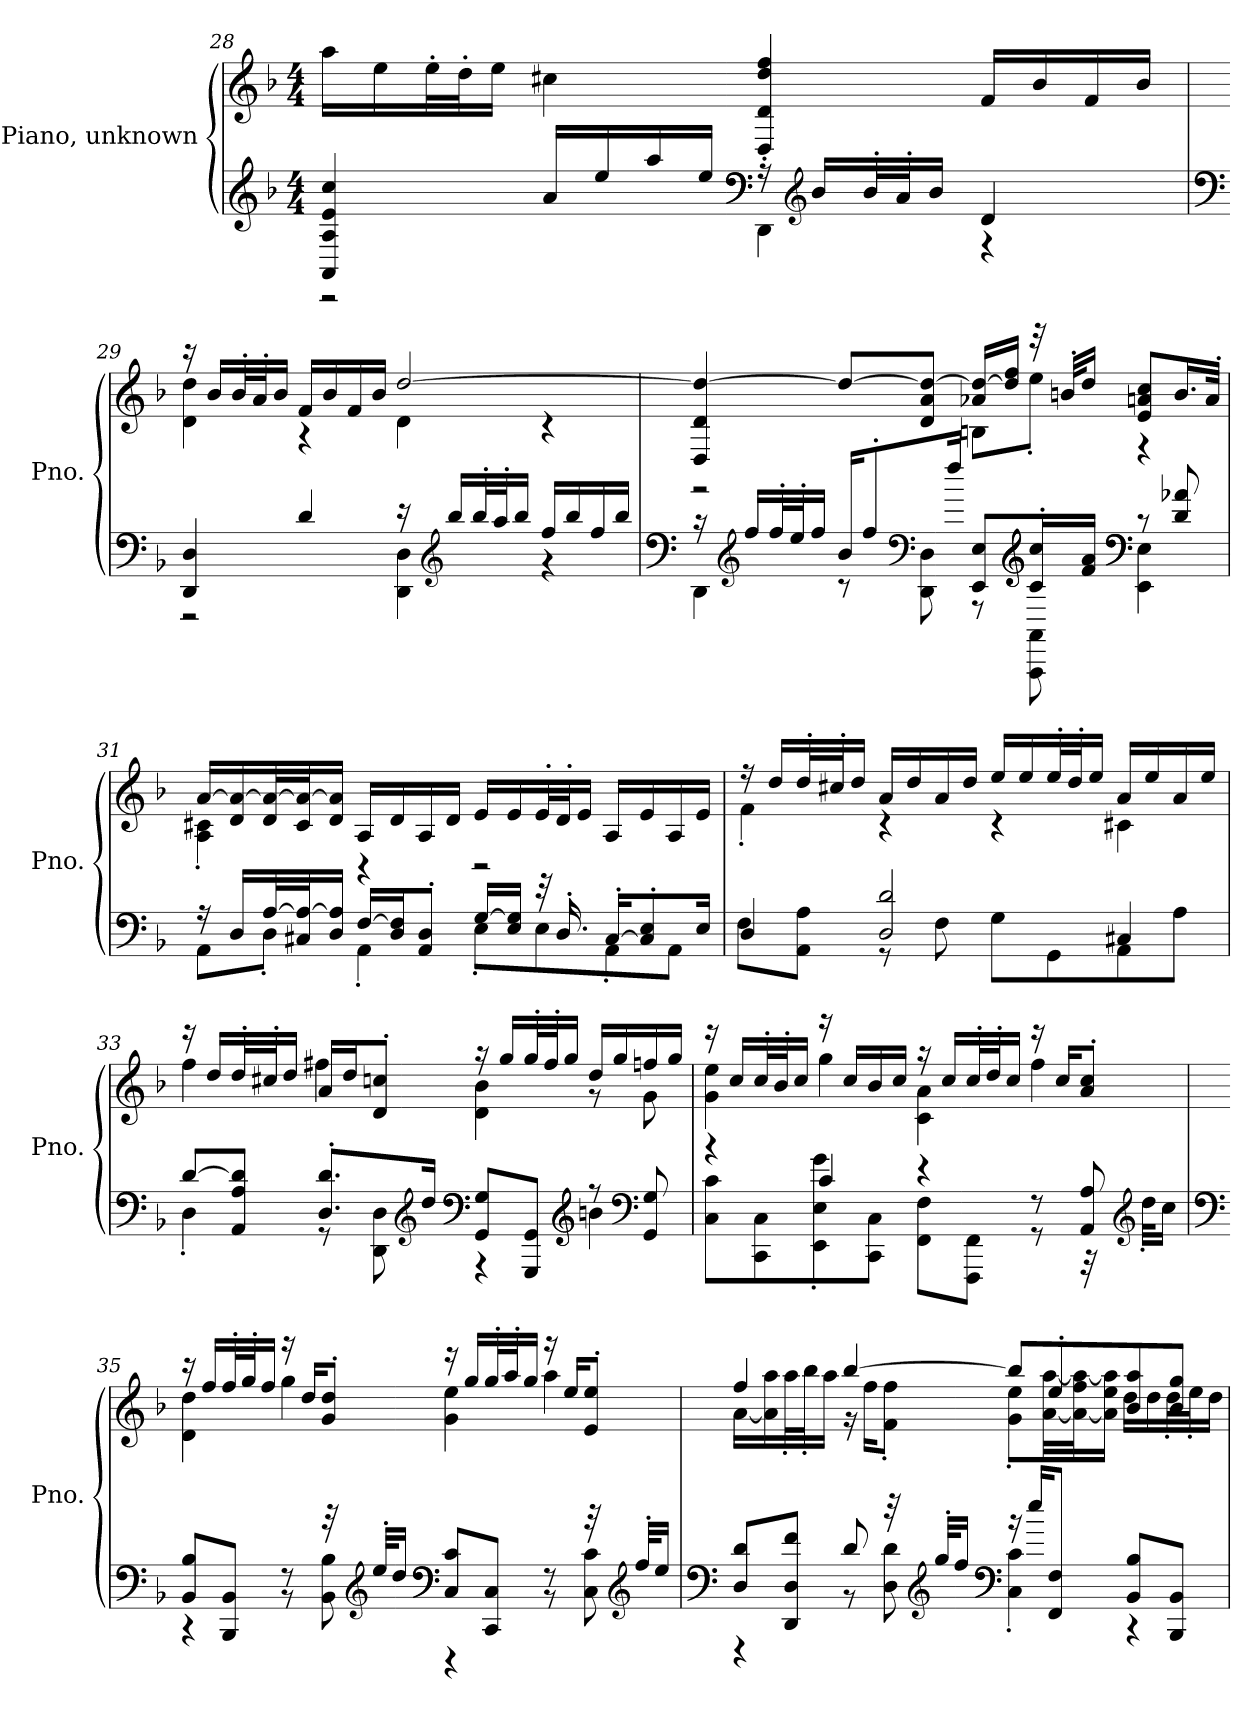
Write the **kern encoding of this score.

**kern	**kern
*part1	*part1
*staff2	*staff1
*I"Piano, unknown	*
*I'Pno.	*
!!LO:LB:g=z
*clefG2	*clefG2
*k[b-]	*k[b-]
*M4/4	*M4/4
=28	=28
*^	*
4AA/ 4A/ 4e/ 4cc/	2r	16aa\LL
.	.	16ee\
.	.	32ee'\L
.	.	32dd'\J
.	.	16ee\JJ
16a/LL	.	4cc#X\
16ee/	.	.
16aa/	.	.
16ee/JJ	.	.
*clefF4	*	*
16r	4DD\	4D/' 4d/' 4dd/' 4ff/'
*clefG2	*	*
16b-/LL	.	.
32b-'/L	.	.
32a'/J	.	.
16b-/JJ	.	.
4d/	4r	16f/LL
.	.	16b-/
.	.	16f/
.	.	16b-/JJ
=29	=29	=29
*clefF4	*	*
*	*	*^
4DD/ 4D/	2r	16r	4d\ 4dd\
.	.	16b-/LL	.
.	.	32b-'/L	.
.	.	32a'/J	.
.	.	16b-/JJ	.
4d/	.	16f/LL	4r
.	.	16b-/	.
.	.	16f/	.
.	.	16b-/JJ	.
16r	4DD\ 4D\	[2dd/	4d\
*clefG2	*	*	*
16bb-/LL	.	.	.
32bb-'/L	.	.	.
32aa'/J	.	.	.
16bb-/JJ	.	.	.
16ff/LL	4r	.	4r
16bb-/	.	.	.
16ff/	.	.	.
16bb-/JJ	.	.	.
!!LO:LB:g=z	!!
=30	=30	=30	=30
*clefF4	*	*	*
16r	4DD\	4D/ 4d/ 4dd/_	2r
*clefG2	*	*	*
16ff/LL	.	.	.
32ff'/L	.	.	.
32ee'/J	.	.	.
16ff/JJ	.	.	.
16b-/KL	8r	8dd/L_	.
8ff'/	.	.	.
*clefF4	*	*	*
.	8DD\ 8D\	8d/ 8a/ 8dd/_J	.
16ff/Jk	.	.	.
8EE/ 8E/L	8r	16a-X/ 16dd/_LL	8Bn\L
.	.	16dd/] 16ff/JJ	.
*clefG2	*	*	*
16c/' 16cc/'L	8AAA\ 8AA\	32r	8ee'\J
.	.	32bn'/KLL	.
16f/ 16a/JJ	.	16dd/JJ	.
*clefF4	*	*	*
8r	4EE\ 4E\	8e/ 8an/ 8cc/L	4r
8d/ 8a-X/	.	16.b/L	.
.	.	32a'/JJk	.
!!LO:PB:g=z	!!
=31	=31	=31	=31
16r	8AA\L	[16a/LL	4A\' 4c#X\'
16D/LL	.	16d/ 16a/_	.
[32A/L	8D'\J	32d/ 32a/_L	.
32C#X/ 32A/_J	.	32c#/ 32a/_J	.
16D/ 16A/]JJ	.	16d/ 16a/]JJ	.
[16F/LL	4AA'\	16A/LL	4r
16D/ 16F/]J	.	16d/	.
8AA/' 8D/'J	.	16A/	.
.	.	16d/JJ	.
[16G/LL	8E'\L	16e/LL	2r
16E/ 16G/]JJ	.	16e/	.
32r	8E\	32e'/L	.
16.D'/	.	32d'/J	.
.	.	16e/JJ	.
[16C#'/KL	8AA'\	16A/LL	.
8C#/]' 8E/'	.	16e/	.
.	8AA\J	16A/	.
16E/Jk	.	16e/JJ	.
=32	=32	=32	=32
4D/	8F\L	16r	4f'\
.	.	16dd/LL	.
.	8AA\ 8A\J	32dd'/L	.
.	.	32cc#X'/J	.
.	.	16dd/JJ	.
2D/ 2d/	8r	16a/LL	4r
.	.	16dd/	.
.	8F\	16a/	.
.	.	16dd/JJ	.
.	8G\L	16ee/LL	4r
.	.	16ee/	.
.	8GG\	32ee'/L	.
.	.	32dd'/J	.
.	.	16ee/JJ	.
4C#X/	8AA\	16a/LL	4c#X\
.	.	16ee/	.
.	8A\J	16a/	.
.	.	16ee/JJ	.
!!LO:LB:g=z	!!
=33	=33	=33	=33
[8d/L	4D'\	16r	4ff\
.	.	16dd/LL	.
8AA/ 8A/ 8d/]J	.	32dd'/L	.
.	.	32cc#X'/J	.
.	.	16dd/JJ	.
8.D/' 8.d/'L	8r	16a/LL	4ff#X\
.	.	16dd/J	.
.	8DD\ 8D\	8d/' 8ccn/'J	.
*clefG2	*	*	*
16dd/Jk	.	.	.
*clefF4	*	*	*
8GG/ 8G/L	4r	16r	4d\ 4b-\
.	.	16gg/LL	.
8GGG/ 8GG/J	.	32gg'/L	.
.	.	32ff#'/J	.
.	.	16gg/JJ	.
*clefG2	*	*	*
8r	4bn\	16dd/LL	8r
.	.	16gg/	.
*clefF4	*	*	*
8GG/ 8G/	.	16ffn/	8g\
.	.	16gg/JJ	.
!!LO:LB:g=z	!!
=34	=34	=34	=34
4r	8C\ 8c\L	16r	4g\ 4ee\
.	.	16cc/LL	.
.	8CC\ 8C\	32cc'/L	.
.	.	32b-'/J	.
.	.	16cc/JJ	.
4c/	8EE\' 8E\' 8g\'	16r	4gg\
.	.	16cc/LL	.
.	8CC\ 8C\J	16b-/	.
.	.	16cc/JJ	.
4r	8FF\ 8F\L	16r	4c\ 4a\
.	.	16cc/LL	.
.	8FFF\ 8FF\J	32cc'/L	.
.	.	32dd'/J	.
.	.	16cc/JJ	.
8r	8r	16r	4ff\
.	.	16cc/KL	.
8AA/ 8A/	32r	8a/' 8cc/'J	.
*clefG2	*	*	*
.	32dd'\KLL	.	.
.	16cc\JJ	.	.
!!LO:LB:g=z	!!
=35	=35	=35	=35
*clefF4	*	*	*
8BB-/ 8B-/L	4r	16r	4d\ 4dd\
.	.	16ff/LL	.
8BBB-/ 8BB-/J	.	32ff'/L	.
.	.	32gg'/J	.
.	.	16ff/JJ	.
8r	8r	16r	4gg\
.	.	16dd/KL	.
32r	8BB-\ 8B-\	8g/' 8dd/'J	.
*clefG2	*	*	*
32ee'/KLL	.	.	.
16dd/JJ	.	.	.
*clefF4	*	*	*
8C/ 8c/L	4r	16r	4g\ 4ee\
.	.	16gg/LL	.
8CC/ 8C/J	.	32gg'/L	.
.	.	32aa'/J	.
.	.	16gg/JJ	.
8r	8r	16r	4aa\
.	.	16ee/KL	.
32r	8C\ 8c\	8e/' 8ee/'J	.
*clefG2	*	*	*
32ff'/KLL	.	.	.
16ee/JJ	.	.	.
!!LO:LB:g=z	!!
=36	=36	=36	=36
*clefF4	*	*	*
8D/ 8d/L	4r	4ff/	[16a\LL
.	.	.	16a\] 16aa\
8DD/ 8D/ 8f/J	.	.	32aa'\L
.	.	.	32bb-'\J
.	.	.	16aa\JJ
8d/	8r	[4bb-/	16r
.	.	.	16ff\KL
32r	8D\ 8d\	.	8f\' 8ff\'J
*clefG2	*	*	*
32gg'/KLL	.	.	.
16ff/JJ	.	.	.
*clefF4	*	*	*
16r	4C\' 4c\'	8bb-/L]	8g\' 8ee\'L
16ee/KL	.	.	.
8FF/ 8F/J	.	8ee'/	[32a\ [32aa\LL
.	.	.	32a\_ 32ff\ 32aa\_J
.	.	.	16a\] 16ee\ 16aa\]JJ
8BB-/ 8B-/L	4r	8b-/ 8aa/	16dd\LL
.	.	.	16dd\
8BBB-/ 8BB-/J	.	8b-/ 8gg/J	32dd'\L
.	.	.	32ee'\J
.	.	.	16dd\JJ
*v	*v	*	*
*	*v	*v
=	=
*-	*-
